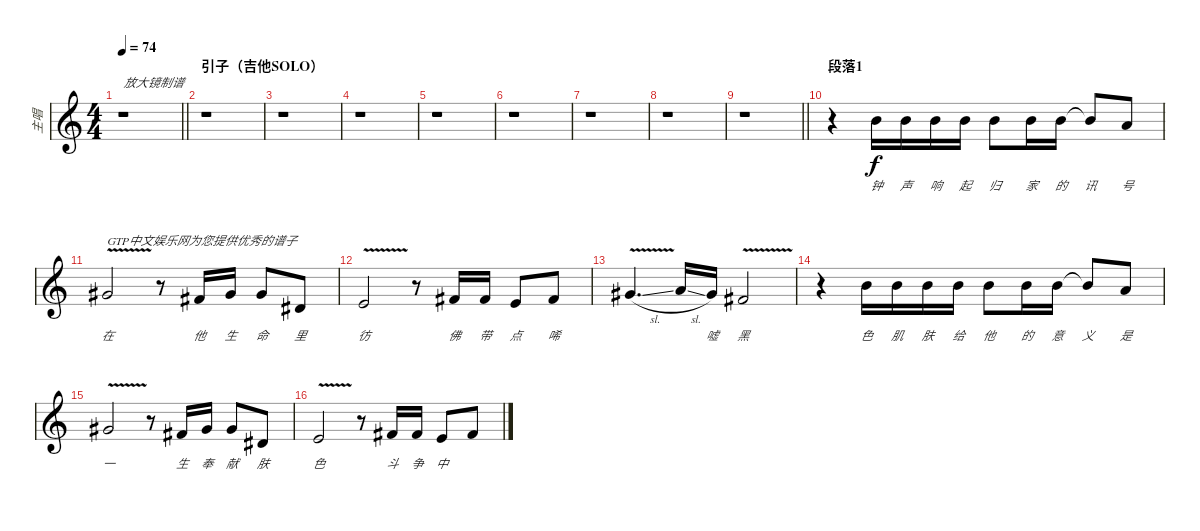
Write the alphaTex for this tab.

\track ("主唱" "主唱") {instrument voiceoohs}
\staff {score}
\tuning (E4 B3 G3 D3 A2 E2) {hide}
\ts (4 4)
\section ("" "")
\tempo 74
\clef g2
\barLineRight lightlight
\ks c
r.1{txt "放大镜制谱" dy f instrument voiceoohs} |
\section ("" "引子（吉他SOLO）")
r.1 |
r.1 |
r.1 |
r.1 |
r.1 |
r.1 |
r.1 |
\barLineRight lightlight
r.1 |
\section ("" "段落1")
r.4 7.1.16{lyrics (0 "钟") lyrics (1 "") lyrics (2 "") lyrics (3 "") lyrics (4 "")} 7.1.16{lyrics (0 "声") lyrics (1 "") lyrics (2 "") lyrics (3 "") lyrics (4 "")} 7.1.16{lyrics (0 "响") lyrics (1 "") lyrics (2 "") lyrics (3 "") lyrics (4 "")} 7.1.16{lyrics (0 "起") lyrics (1 "") lyrics (2 "") lyrics (3 "") lyrics (4 "")} 7.1.8{lyrics (0 "归") lyrics (1 "") lyrics (2 "") lyrics (3 "") lyrics (4 "")} 7.1.16{lyrics (0 "家") lyrics (1 "") lyrics (2 "") lyrics (3 "") lyrics (4 "")} 7.1.16{lyrics (0 "的") lyrics (1 "") lyrics (2 "") lyrics (3 "") lyrics (4 "")} 7.1{t}.8{lyrics (0 "讯") lyrics (1 "") lyrics (2 "") lyrics (3 "") lyrics (4 "")} 5.1.8{lyrics (0 "号") lyrics (1 "") lyrics (2 "") lyrics (3 "") lyrics (4 "")} |
4.1{v}.2{txt "GTP中文娱乐网为您提供优秀的谱子" lyrics (0 "在") lyrics (1 "") lyrics (2 "") lyrics (3 "") lyrics (4 "")} r.8 7.2.16{lyrics (0 "他") lyrics (1 "") lyrics (2 "") lyrics (3 "") lyrics (4 "")} 4.1.16{lyrics (0 "生") lyrics (1 "") lyrics (2 "") lyrics (3 "") lyrics (4 "")} 4.1.8{lyrics (0 "命") lyrics (1 "") lyrics (2 "") lyrics (3 "") lyrics (4 "")} 4.2.8{lyrics (0 "里") lyrics (1 "") lyrics (2 "") lyrics (3 "") lyrics (4 "")} |
5.2{v}.2{lyrics (0 "彷") lyrics (1 "") lyrics (2 "") lyrics (3 "") lyrics (4 "")} r.8 7.2.16{lyrics (0 "佛") lyrics (1 "") lyrics (2 "") lyrics (3 "") lyrics (4 "")} 7.2.16{lyrics (0 "带") lyrics (1 "") lyrics (2 "") lyrics (3 "") lyrics (4 "")} 5.2.8{lyrics (0 "点") lyrics (1 "") lyrics (2 "") lyrics (3 "") lyrics (4 "")} 7.2.8{lyrics (0 "唏") lyrics (1 "") lyrics (2 "") lyrics (3 "") lyrics (4 "")} |
4.1{v sl}.4{d lyrics (0 "") lyrics (1 "") lyrics (2 "") lyrics (3 "") lyrics (4 "")} 5.1{sl}.16{lyrics (0 "") lyrics (1 "") lyrics (2 "") lyrics (3 "") lyrics (4 "")} 4.1.16{lyrics (0 "嘘") lyrics (1 "") lyrics (2 "") lyrics (3 "") lyrics (4 "")} 7.2{v}.2{lyrics (0 "黑") lyrics (1 "") lyrics (2 "") lyrics (3 "") lyrics (4 "")} |
r.4 7.1.16{lyrics (0 "色") lyrics (1 "") lyrics (2 "") lyrics (3 "") lyrics (4 "")} 7.1.16{lyrics (0 "肌") lyrics (1 "") lyrics (2 "") lyrics (3 "") lyrics (4 "")} 7.1.16{lyrics (0 "肤") lyrics (1 "") lyrics (2 "") lyrics (3 "") lyrics (4 "")} 7.1.16{lyrics (0 "给") lyrics (1 "") lyrics (2 "") lyrics (3 "") lyrics (4 "")} 7.1.8{lyrics (0 "他") lyrics (1 "") lyrics (2 "") lyrics (3 "") lyrics (4 "")} 7.1.16{lyrics (0 "的") lyrics (1 "") lyrics (2 "") lyrics (3 "") lyrics (4 "")} 7.1.16{lyrics (0 "意") lyrics (1 "") lyrics (2 "") lyrics (3 "") lyrics (4 "")} 7.1{t}.8{lyrics (0 "义") lyrics (1 "") lyrics (2 "") lyrics (3 "") lyrics (4 "")} 5.1.8{lyrics (0 "是") lyrics (1 "") lyrics (2 "") lyrics (3 "") lyrics (4 "")} |
4.1{v}.2{lyrics (0 "一") lyrics (1 "") lyrics (2 "") lyrics (3 "") lyrics (4 "")} r.8 7.2.16{lyrics (0 "生") lyrics (1 "") lyrics (2 "") lyrics (3 "") lyrics (4 "")} 4.1.16{lyrics (0 "奉") lyrics (1 "") lyrics (2 "") lyrics (3 "") lyrics (4 "")} 4.1.8{lyrics (0 "献") lyrics (1 "") lyrics (2 "") lyrics (3 "") lyrics (4 "")} 4.2.8{lyrics (0 "肤") lyrics (1 "") lyrics (2 "") lyrics (3 "") lyrics (4 "")} |
5.2{v}.2{lyrics (0 "色") lyrics (1 "") lyrics (2 "") lyrics (3 "") lyrics (4 "")} r.8 7.2.16{lyrics (0 "斗") lyrics (1 "") lyrics (2 "") lyrics (3 "") lyrics (4 "")} 7.2.16{lyrics (0 "争") lyrics (1 "") lyrics (2 "") lyrics (3 "") lyrics (4 "")} 5.2.8{lyrics (0 "中") lyrics (1 "") lyrics (2 "") lyrics (3 "") lyrics (4 "")} 7.2.8{lyrics (0 "") lyrics (1 "") lyrics (2 "") lyrics (3 "") lyrics (4 "")}
